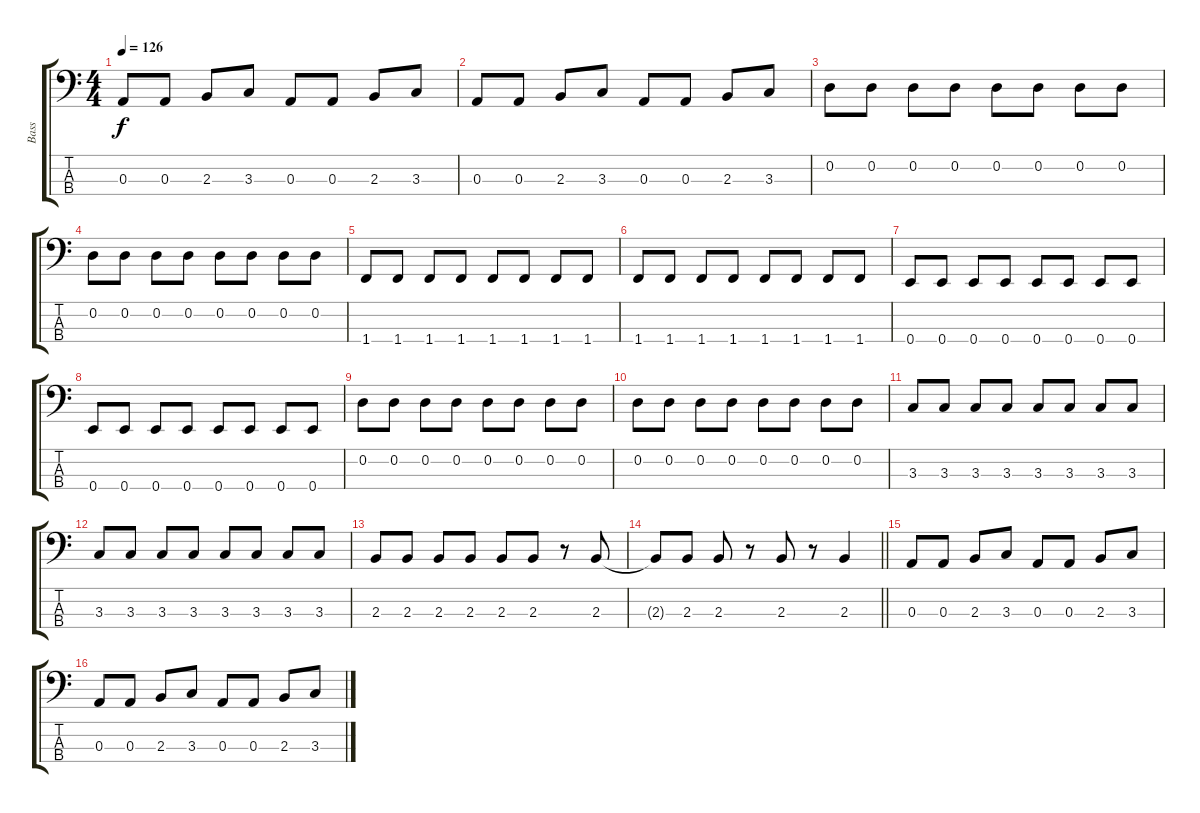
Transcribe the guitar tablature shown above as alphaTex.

\track ("Bass" "Bass") {instrument electricbasspick}
\staff {score tabs}
\tuning (G2 D2 A1 E1) {hide}
\ts (4 4)
\tempo 126
\clef f4
\ks c
0.3.8{dy f} 0.3.8 2.3.8 3.3.8 0.3.8 0.3.8 2.3.8 3.3.8 |
0.3.8 0.3.8 2.3.8 3.3.8 0.3.8 0.3.8 2.3.8 3.3.8 |
0.2.8 0.2.8 0.2.8 0.2.8 0.2.8 0.2.8 0.2.8 0.2.8 |
0.2.8 0.2.8 0.2.8 0.2.8 0.2.8 0.2.8 0.2.8 0.2.8 |
1.4.8 1.4.8 1.4.8 1.4.8 1.4.8 1.4.8 1.4.8 1.4.8 |
1.4.8 1.4.8 1.4.8 1.4.8 1.4.8 1.4.8 1.4.8 1.4.8 |
0.4.8 0.4.8 0.4.8 0.4.8 0.4.8 0.4.8 0.4.8 0.4.8 |
0.4.8 0.4.8 0.4.8 0.4.8 0.4.8 0.4.8 0.4.8 0.4.8 |
0.2.8 0.2.8 0.2.8 0.2.8 0.2.8 0.2.8 0.2.8 0.2.8 |
0.2.8 0.2.8 0.2.8 0.2.8 0.2.8 0.2.8 0.2.8 0.2.8 |
3.3.8 3.3.8 3.3.8 3.3.8 3.3.8 3.3.8 3.3.8 3.3.8 |
3.3.8 3.3.8 3.3.8 3.3.8 3.3.8 3.3.8 3.3.8 3.3.8 |
2.3.8 2.3.8 2.3.8 2.3.8 2.3.8 2.3.8 r.8 2.3.8 |
\barLineRight lightlight
2.3{t}.8 2.3.8 2.3.8 r.8 2.3.8 r.8 2.3.4 |
0.3.8 0.3.8 2.3.8 3.3.8 0.3.8 0.3.8 2.3.8 3.3.8 |
0.3.8 0.3.8 2.3.8 3.3.8 0.3.8 0.3.8 2.3.8 3.3.8
